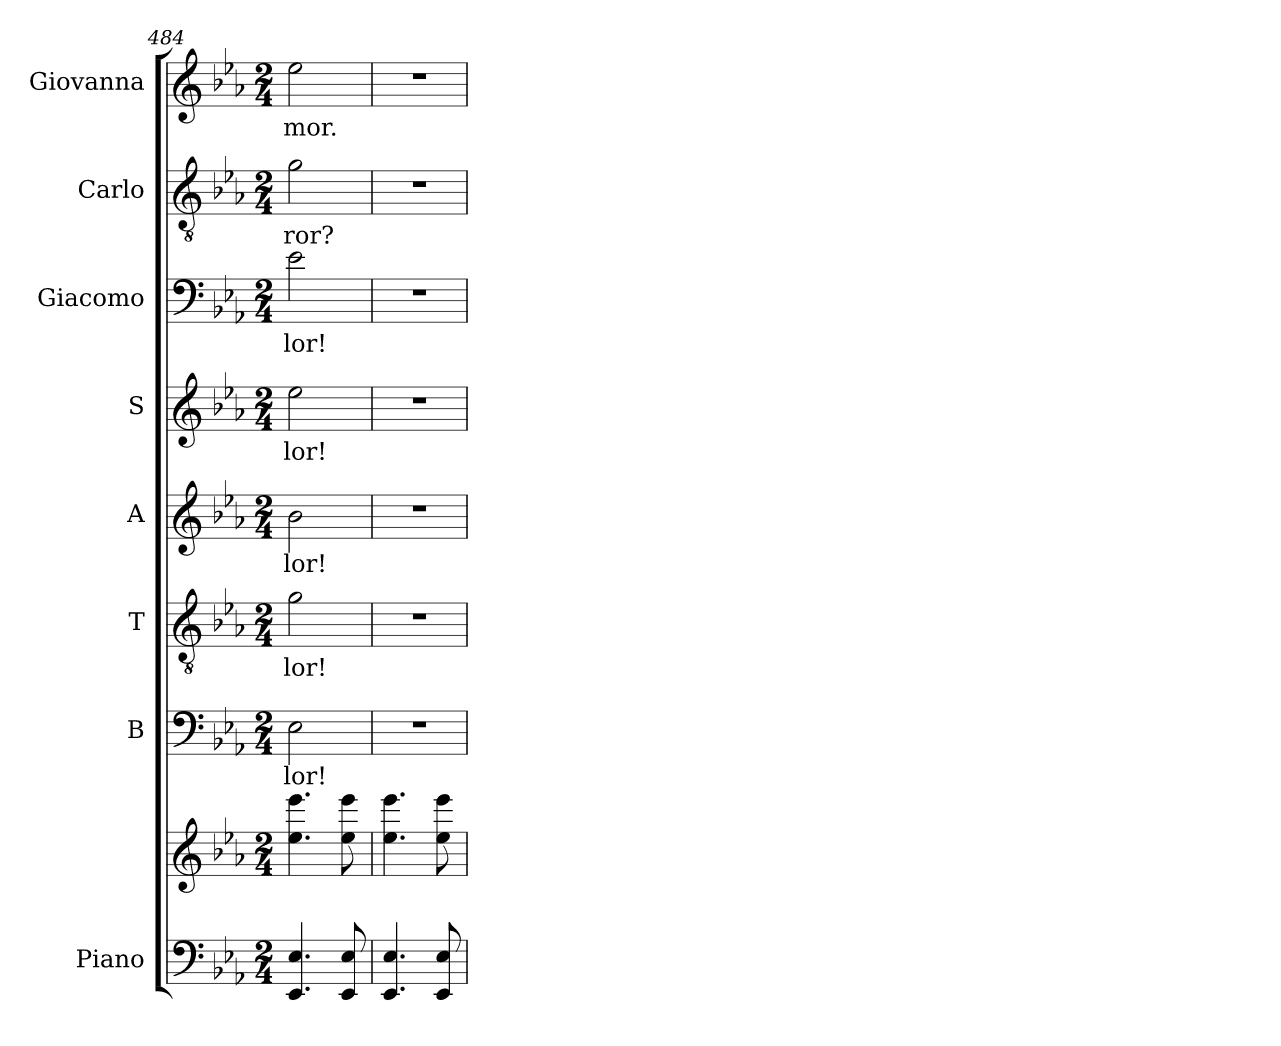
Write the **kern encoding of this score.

**kern	**kern	**kern	**text	**kern	**text	**kern	**text	**kern	**text	**kern	**text	**kern	**text	**kern	**text
*part8	*part8	*part7	*part7	*part6	*part6	*part5	*part5	*part4	*part4	*part3	*part3	*part2	*part2	*part1	*part1
*staff9	*staff8	*staff7	*staff7	*staff6	*staff6	*staff5	*staff5	*staff4	*staff4	*staff3	*staff3	*staff2	*staff2	*staff1	*staff1
*I"Piano	*	*I"B	*	*I"T	*	*I"A	*	*I"S	*	*I"Giacomo	*	*I"Carlo	*	*I"Giovanna	*
*I'Pno	*	*I'B	*	*I'T	*	*I'A	*	*I'S	*	*	*	*	*	*	*
!!LO:PB:g=z
*clefF4	*clefG2	*clefF4	*	*clefGv2	*	*clefG2	*	*clefG2	*	*clefF4	*	*clefGv2	*	*clefG2	*
*k[b-e-a-]	*k[b-e-a-]	*k[b-e-a-]	*	*k[b-e-a-]	*	*k[b-e-a-]	*	*k[b-e-a-]	*	*k[b-e-a-]	*	*k[b-e-a-]	*	*k[b-e-a-]	*
*M2/4	*M2/4	*M2/4	*	*M2/4	*	*M2/4	*	*M2/4	*	*M2/4	*	*M2/4	*	*M2/4	*
=484	=484	=484	=484	=484	=484	=484	=484	=484	=484	=484	=484	=484	=484	=484	=484
!	!	!	!LO:LY:b	!	!LO:LY:b	!	!LO:LY:b	!	!LO:LY:b	!	!LO:LY:b	!	!LO:LY:b	!	!LO:LY:b
4.EE-/ 4.E-/	4.ee-\ 4.eee-\	2E-\	-lor!	2g\	-lor!	2b-\	-lor!	2ee-\	-lor!	2e-\	-lor!	2g\	-ror?	2ee-\	-mor.
8EE-/ 8E-/	8ee-\ 8eee-\	.	.	.	.	.	.	.	.	.	.	.	.	.	.
=485	=485	=485	=485	=485	=485	=485	=485	=485	=485	=485	=485	=485	=485	=485	=485
4.EE-/ 4.E-/	4.ee-\ 4.eee-\	2r	.	2r	.	2r	.	2r	.	2r	.	2r	.	2r	.
8EE-/ 8E-/	8ee-\ 8eee-\	.	.	.	.	.	.	.	.	.	.	.	.	.	.
=	=	=	=	=	=	=	=	=	=	=	=	=	=	=	=
*-	*-	*-	*-	*-	*-	*-	*-	*-	*-	*-	*-	*-	*-	*-	*-
